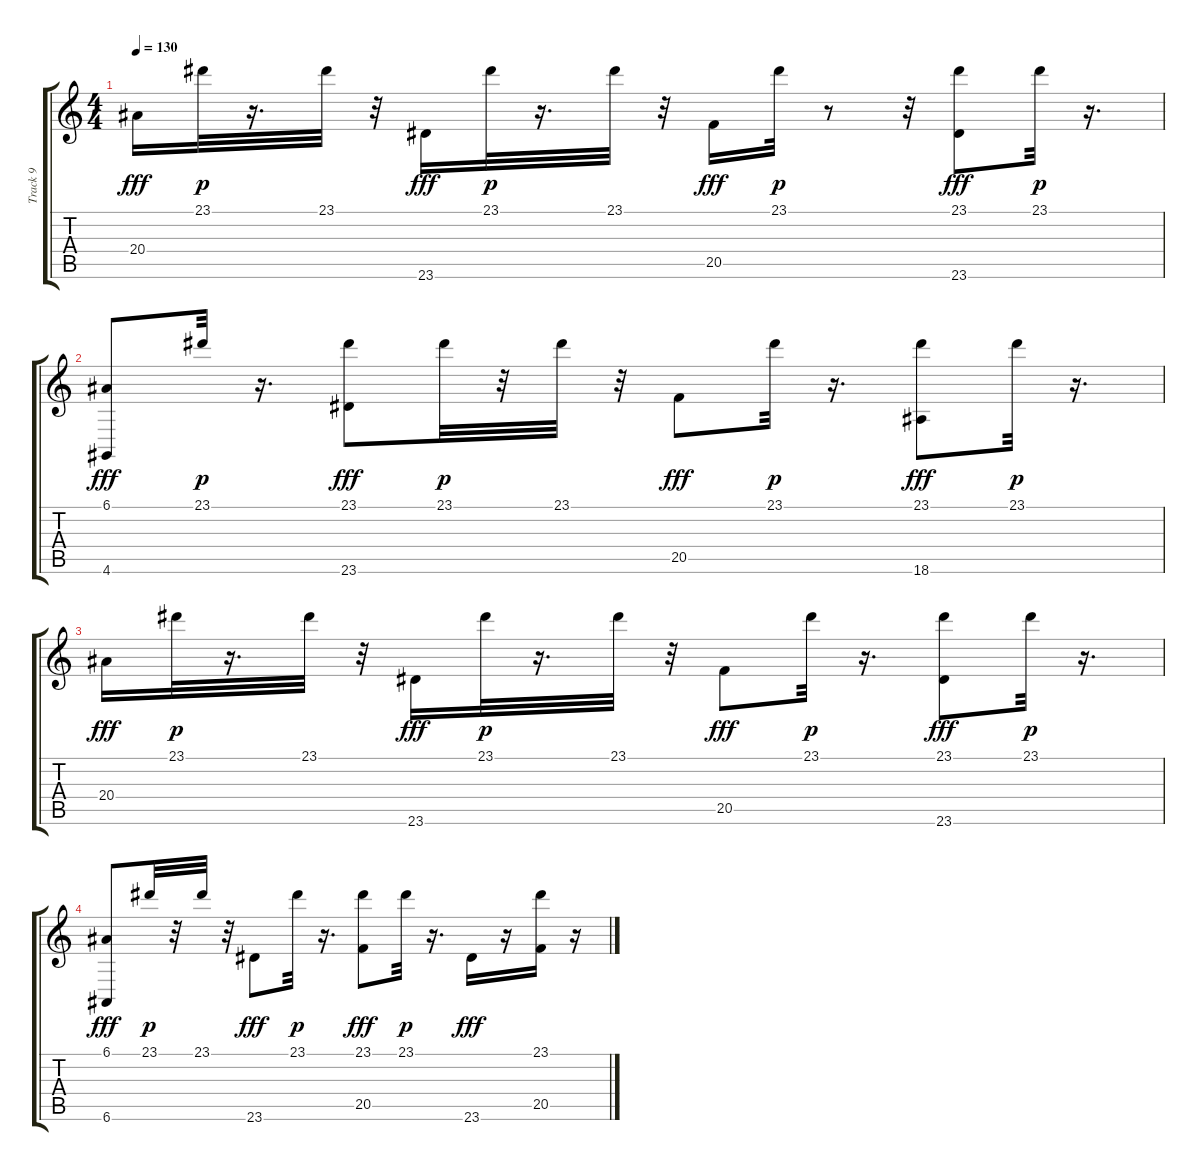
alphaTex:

\track ("Track 9" "Track 9") {instrument pad3polysynth}
\staff {score tabs}
\tuning (E4 B3 G3 D3 A2 E2) {hide}
\ts (4 4)
\tempo 130
\clef g2
\ks c
20.4.16{dy fff} 23.1.32{dy p} r.16{d} 23.1.32 r.32 23.6.16{dy fff} 23.1.32{dy p} r.16{d} 23.1.32 r.32 20.5.16{dy fff} 23.1.32{dy p} r.8 r.32 (23.1 23.6).8{dy fff} 23.1.32{dy p} r.16{d} |
(6.1 4.6).8{dy fff} 23.1.32{dy p} r.16{d} (23.1 23.6).8{dy fff} 23.1.32{dy p} r.32 23.1.32 r.32 20.5.8{dy fff} 23.1.32{dy p} r.16{d} (23.1 18.6).8{dy fff} 23.1.32{dy p} r.16{d} |
20.4.16{dy fff} 23.1.32{dy p} r.16{d} 23.1.32 r.32 23.6.16{dy fff} 23.1.32{dy p} r.16{d} 23.1.32 r.32 20.5.8{dy fff} 23.1.32{dy p} r.16{d} (23.1 23.6).8{dy fff} 23.1.32{dy p} r.16{d} |
(6.1 6.6).8{dy fff} 23.1.32{dy p} r.32 23.1.32 r.32 23.6.8{dy fff} 23.1.32{dy p} r.16{d} (23.1 20.5).8{dy fff} 23.1.32{dy p} r.16{d} 23.6.16{dy fff} r.16 (23.1 20.5).16 r.16
